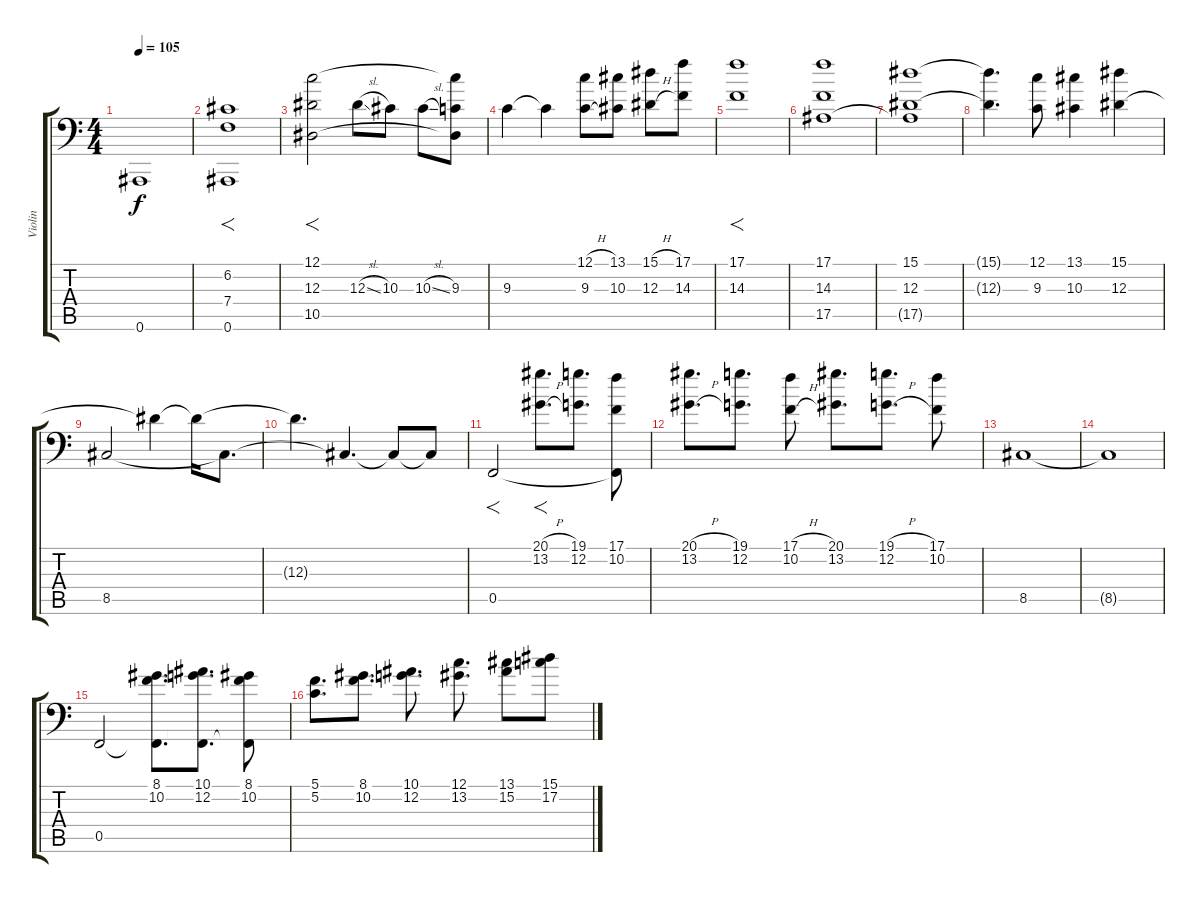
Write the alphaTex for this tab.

\track ("Violin" "Violin") {instrument violin}
\staff {score tabs}
\tuning (C4 G3 Eb3 Bb2 F2 Bb1) {hide}
\ts (4 4)
\tempo 105
\clef f4
\ks c
0.6.1{dy f volume 10 instrument violin} |
(6.2 7.4 0.6).1{f} |
(12.1 12.3 10.5).2{f} 12.3{sl}.8 10.3.8 10.3{sl}.8 (12.1{t} 9.3 10.5{t}).8 |
9.3.4 9.3{t}.4 (12.1{h} 9.3{h}).8 (13.1 10.3).8 (15.1{h} 12.3{h}).8 (17.1 14.3).8 |
(17.1 14.3).1{f} |
(17.1 14.3 17.5).1 |
(15.1 12.3 17.5{t}).1 |
(15.1{t} 12.3{t}).4{d} (12.1 9.3).8 (13.1 10.3).4 (15.1 12.3).4 |
8.5.2 12.3{t}.4 12.3{t}.16 8.5{t}.8{d} |
12.3{t}.4{d} 8.5{t}.4{d} 8.5{t}.8 8.5{t}.8 |
0.5.2{f} (20.1{h} 13.2{h}).8{f d} (19.1 12.2).8{d} (17.1 10.2 0.5{t}).8 |
(20.1{h} 13.2{h}).8{d} (19.1 12.2).8{d} (17.1{h} 10.2{h}).8 (20.1 13.2).8{d} (19.1{h} 12.2{h}).8{d} (17.1 10.2).8 |
8.5.1 |
8.5{t}.1 |
0.5.2 (8.1 10.2 0.5{t}).8{d} (10.1 12.2 0.5{t}).8{d} (8.1 10.2 0.5{t}).8 |
(5.1 5.2).8{d} (8.1 10.2).8{d} (10.1 12.2).8{d} (12.1 13.2).8{d} (13.1 15.2).8 (15.1 17.2).8
